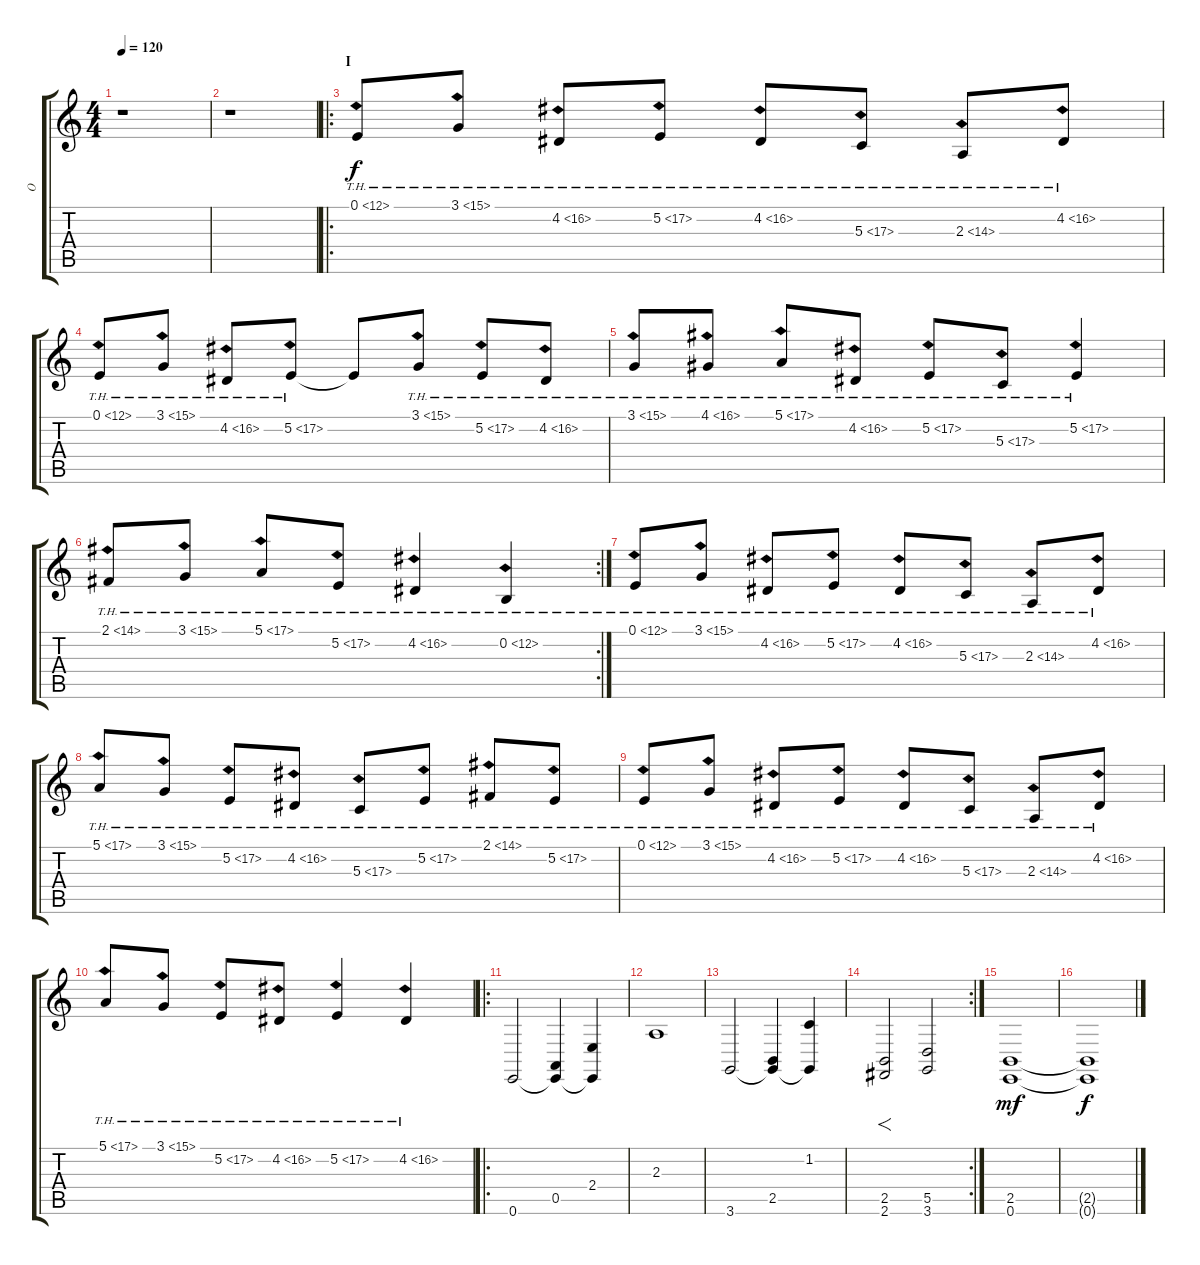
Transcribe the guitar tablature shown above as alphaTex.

\track ("O" "O") {instrument stringensemble1}
\staff {score tabs}
\tuning (E4 B3 G3 D3 A2 E2) {hide}
\ts (4 4)
\tempo 120
\clef g2
\ks c
r.1{dy f instrument stringensemble1} |
r.1 |
\ro
\section ("" "I")
0.1{th 12}.8{instrument panflute} 3.1{th 12}.8 4.2{th 12}.8 5.2{th 12}.8 4.2{th 12}.8 5.3{th 12}.8 2.3{th 12}.8 4.2{th 12}.8 |
0.1{th 12}.8 3.1{th 12}.8 4.2{th 12}.8 5.2{th 12}.8 5.2{t}.8 3.1{th 12}.8 5.2{th 12}.8 4.2{th 12}.8 |
3.1{th 12}.8 4.1{th 12}.8 5.1{th 12}.8 4.2{th 12}.8 5.2{th 12}.8 5.3{th 12}.8 5.2{th 12}.4 |
\rc 2
2.1{th 12}.8 3.1{th 12}.8 5.1{th 12}.8 5.2{th 12}.8 4.2{th 12}.4 0.2{th 12}.4 |
0.1{th 12}.8{instrument pizzicatostrings} 3.1{th 12}.8 4.2{th 12}.8 5.2{th 12}.8 4.2{th 12}.8 5.3{th 12}.8 2.3{th 12}.8 4.2{th 12}.8 |
5.1{th 12}.8 3.1{th 12}.8 5.2{th 12}.8 4.2{th 12}.8 5.3{th 12}.8 5.2{th 12}.8 2.1{th 12}.8 5.2{th 12}.8 |
0.1{th 12}.8 3.1{th 12}.8 4.2{th 12}.8 5.2{th 12}.8 4.2{th 12}.8 5.3{th 12}.8 2.3{th 12}.8 4.2{th 12}.8 |
5.1{th 12}.8 3.1{th 12}.8 5.2{th 12}.8 4.2{th 12}.8 5.2{th 12}.4 4.2{th 12}.4 |
\ro
0.6.2{volume 11 balance 16 instrument stringensemble1} (0.5 0.6{t}).4 (2.4 0.6{t}).4 |
2.3.1 |
3.6.2 (2.5 3.6{t}).4 (1.2 3.6{t}).4 |
\rc 2
(2.5 2.6).2{f} (5.5 3.6).2 |
(2.5 0.6).1{dy mf volume 10} |
(2.5{t} 0.6{t}).1{dy f}
